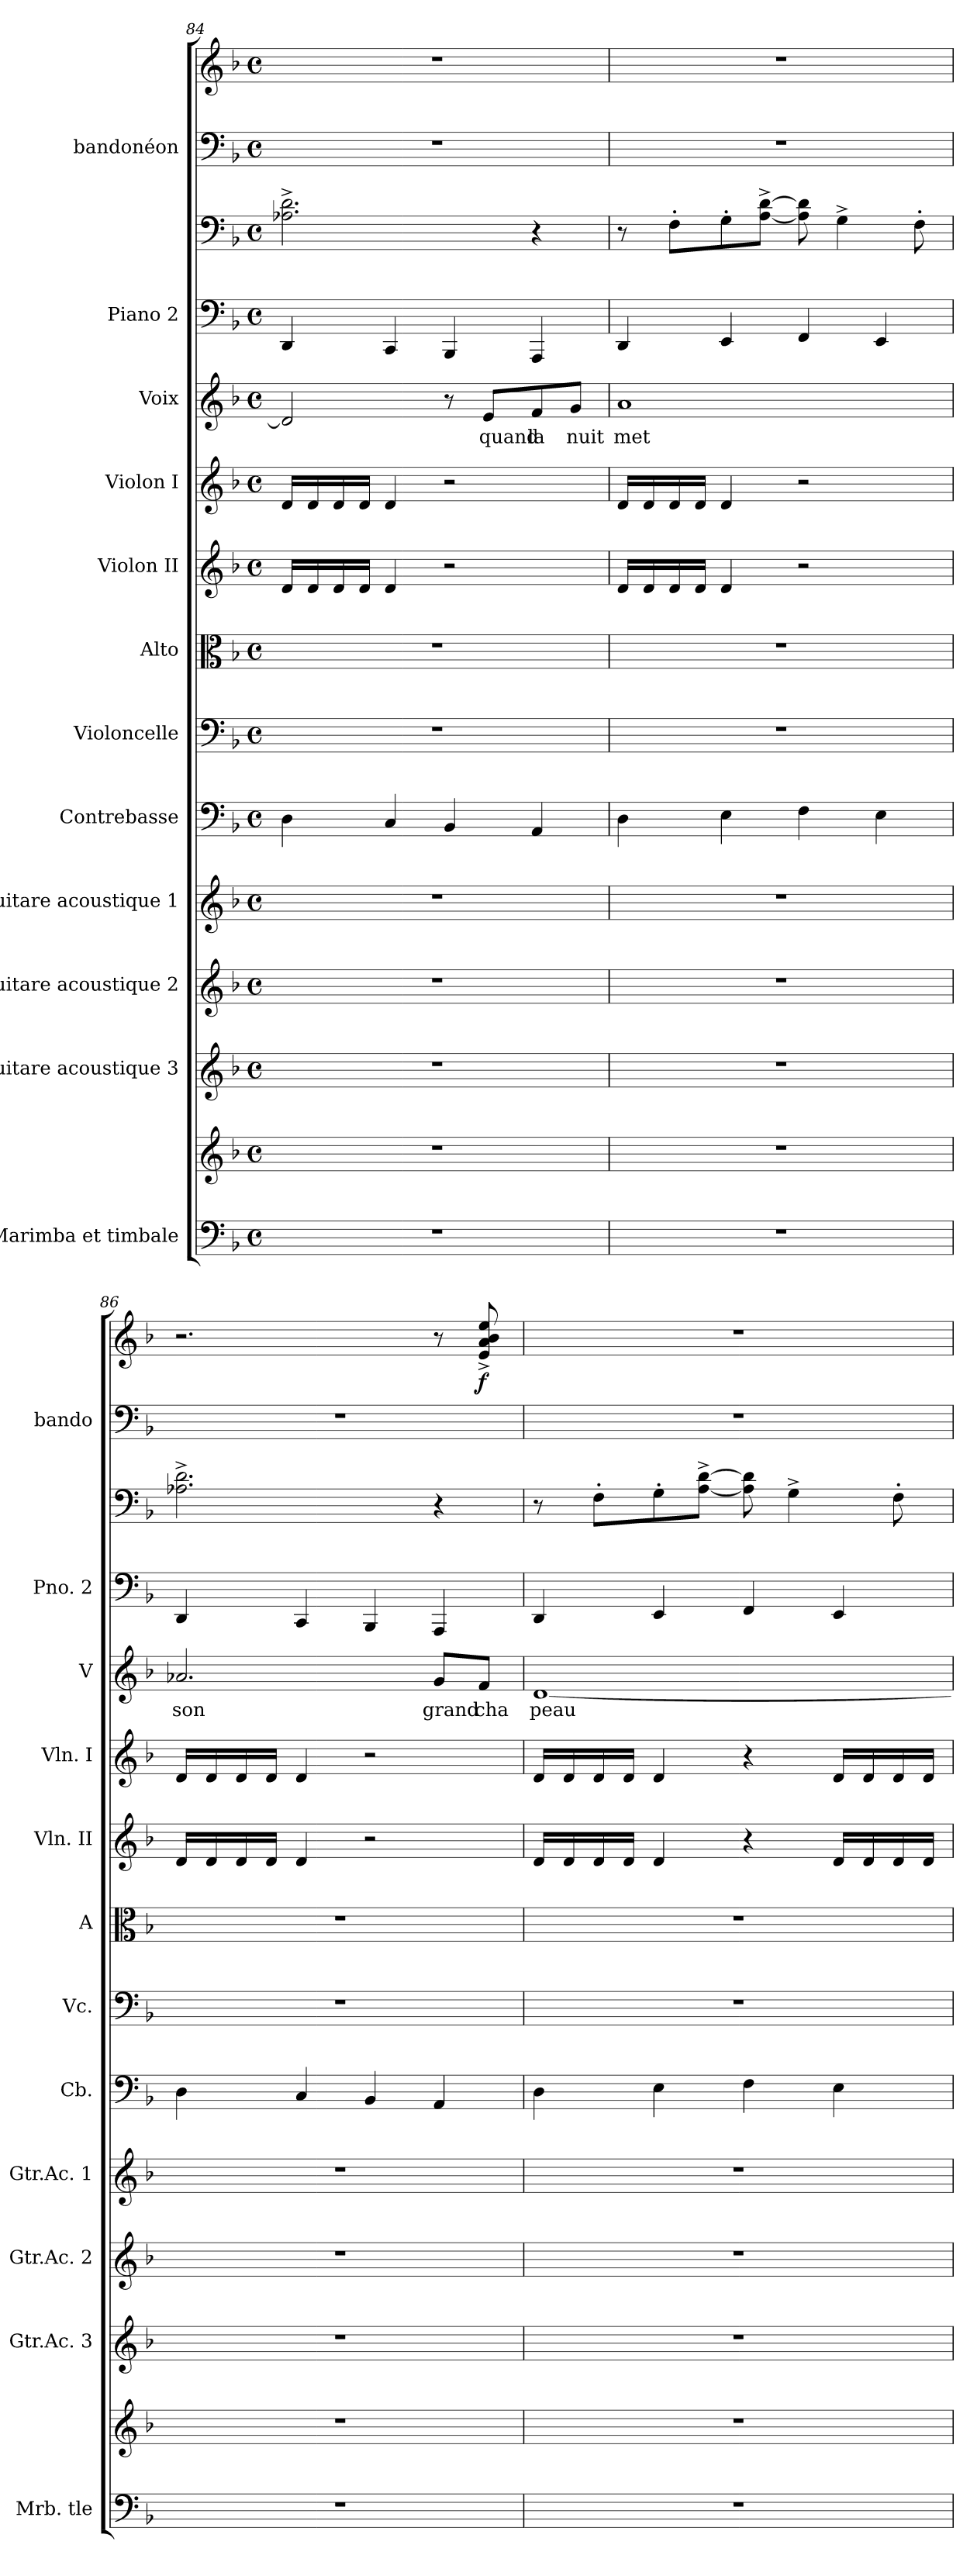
**kern	**kern	**kern	**kern	**kern	**kern	**kern	**kern	**kern	**kern	**kern	**text	**kern	**kern	**kern	**kern	**dynam
*part12	*part12	*part11	*part10	*part9	*part8	*part7	*part6	*part5	*part4	*part3	*part3	*part2	*part2	*part1	*part1	*part1
*staff15	*staff14	*staff13	*staff12	*staff11	*staff10	*staff9	*staff8	*staff7	*staff6	*staff5	*staff5	*staff4	*staff3	*staff2	*staff1	*staff1/2
*I"Marimba et timbale	*	*I"Guitare acoustique 3	*I"Guitare acoustique 2	*I"Guitare acoustique 1	*I"Contrebasse	*I"Violoncelle	*I"Alto	*I"Violon II	*I"Violon I	*I"Voix	*	*I"Piano 2	*	*I"bandonéon	*	*
*I'Mrb. tle	*	*I'Gtr.Ac. 3	*I'Gtr.Ac. 2	*I'Gtr.Ac. 1	*I'Cb.	*I'Vc.	*I'A	*I'Vln. II	*I'Vln. I	*I'V	*	*I'Pno. 2	*	*I'bando	*	*
*clefF4	*clefG2	*clefG2	*clefG2	*clefG2	*clefF4	*clefF4	*clefC3	*clefG2	*clefG2	*clefG2	*	*clefF4	*clefF4	*clefF4	*clefG2	*
*	*	*ITrd7c12	*ITrd7c12	*ITrd7c12	*ITrd7c12	*	*	*	*	*	*	*	*	*	*	*
*k[b-]	*k[b-]	*k[b-]	*k[b-]	*k[b-]	*k[b-]	*k[b-]	*k[b-]	*k[b-]	*k[b-]	*k[b-]	*	*k[b-]	*k[b-]	*k[b-]	*k[b-]	*
*d:	*d:	*d:	*d:	*d:	*d:	*d:	*d:	*d:	*d:	*d:	*	*d:	*d:	*d:	*d:	*
*M4/4	*M4/4	*M4/4	*M4/4	*M4/4	*M4/4	*M4/4	*M4/4	*M4/4	*M4/4	*M4/4	*	*M4/4	*M4/4	*M4/4	*M4/4	*
*met(c)	*met(c)	*met(c)	*met(c)	*met(c)	*met(c)	*met(c)	*met(c)	*met(c)	*met(c)	*met(c)	*	*met(c)	*met(c)	*met(c)	*met(c)	*
=84	=84	=84	=84	=84	=84	=84	=84	=84	=84	=84	=84	=84	=84	=84	=84	=84
1r	1r	1r	1r	1r	4DD\	1r	1r	16d/LL	16d/LL	2d/]	.	4DD/	2.A-X\^> 2.d\^>	1r	1r	.
.	.	.	.	.	.	.	.	16d/	16d/	.	.	.	.	.	.	.
.	.	.	.	.	.	.	.	16d/	16d/	.	.	.	.	.	.	.
.	.	.	.	.	.	.	.	16d/JJ	16d/JJ	.	.	.	.	.	.	.
.	.	.	.	.	4CC/	.	.	4d/	4d/	.	.	4CC/	.	.	.	.
.	.	.	.	.	4BBB-/	.	.	2r	2r	8r	.	4BBB-/	.	.	.	.
!	!	!	!	!	!	!	!	!	!	!	!LO:LY:b	!	!	!	!	!
.	.	.	.	.	.	.	.	.	.	8e/L	quand	.	.	.	.	.
!	!	!	!	!	!	!	!	!	!	!	!LO:LY:b	!	!	!	!	!
.	.	.	.	.	4AAA/	.	.	.	.	8f/	la	4AAA/	4r	.	.	.
!	!	!	!	!	!	!	!	!	!	!	!LO:LY:b	!	!	!	!	!
.	.	.	.	.	.	.	.	.	.	8g/J	nuit	.	.	.	.	.
!!LO:LB:g=z
=85	=85	=85	=85	=85	=85	=85	=85	=85	=85	=85	=85	=85	=85	=85	=85	=85
!	!	!	!	!	!	!	!	!	!	!	!LO:LY:b	!	!	!	!	!
1r	1r	1r	1r	1r	4DD\	1r	1r	16d/LL	16d/LL	1a	met	4DD/	8r	1r	1r	.
.	.	.	.	.	.	.	.	16d/	16d/	.	.	.	.	.	.	.
.	.	.	.	.	.	.	.	16d/	16d/	.	.	.	8F'>\L	.	.	.
.	.	.	.	.	.	.	.	16d/JJ	16d/JJ	.	.	.	.	.	.	.
.	.	.	.	.	4EE\	.	.	4d/	4d/	.	.	4EE/	8G'>\	.	.	.
.	.	.	.	.	.	.	.	.	.	.	.	.	[8A\^> [8d\^>J	.	.	.
.	.	.	.	.	4FF\	.	.	2r	2r	.	.	4FF/	8A\] 8d\]	.	.	.
.	.	.	.	.	.	.	.	.	.	.	.	.	4G^>\	.	.	.
.	.	.	.	.	4EE\	.	.	.	.	.	.	4EE/	.	.	.	.
.	.	.	.	.	.	.	.	.	.	.	.	.	8F'>\	.	.	.
=86	=86	=86	=86	=86	=86	=86	=86	=86	=86	=86	=86	=86	=86	=86	=86	=86
!	!	!	!	!	!	!	!	!	!	!	!LO:LY:b	!	!	!	!	!
1r	1r	1r	1r	1r	4DD\	1r	1r	16d/LL	16d/LL	2.a-X/	son	4DD/	2.A-X\^> 2.d\^>	1r	2.r	.
.	.	.	.	.	.	.	.	16d/	16d/	.	.	.	.	.	.	.
.	.	.	.	.	.	.	.	16d/	16d/	.	.	.	.	.	.	.
.	.	.	.	.	.	.	.	16d/JJ	16d/JJ	.	.	.	.	.	.	.
.	.	.	.	.	4CC/	.	.	4d/	4d/	.	.	4CC/	.	.	.	.
.	.	.	.	.	4BBB-/	.	.	2r	2r	.	.	4BBB-/	.	.	.	.
!	!	!	!	!	!	!	!	!	!	!	!LO:LY:b	!	!	!	!	!
.	.	.	.	.	4AAA/	.	.	.	.	8g/L	grand	4AAA/	4r	.	8r	.
!	!	!	!	!	!	!	!	!	!	!	!LO:LY:b	!	!	!	!	!LO:DY:b
.	.	.	.	.	.	.	.	.	.	8f/J	cha	.	.	.	8e/^<Z 8a/^<Z 8b-/^<Z 8ee/^<Z	f
=87	=87	=87	=87	=87	=87	=87	=87	=87	=87	=87	=87	=87	=87	=87	=87	=87
!	!	!	!	!	!	!	!	!	!	!	!LO:LY:b	!	!	!	!	!
1r	1r	1r	1r	1r	4DD\	1r	1r	16d/LL	16d/LL	[1d	peau	4DD/	8r	1r	1r	.
.	.	.	.	.	.	.	.	16d/	16d/	.	.	.	.	.	.	.
.	.	.	.	.	.	.	.	16d/	16d/	.	.	.	8F'>\L	.	.	.
.	.	.	.	.	.	.	.	16d/JJ	16d/JJ	.	.	.	.	.	.	.
.	.	.	.	.	4EE\	.	.	4d/	4d/	.	.	4EE/	8G'>\	.	.	.
.	.	.	.	.	.	.	.	.	.	.	.	.	[8A\^> [8d\^>J	.	.	.
.	.	.	.	.	4FF\	.	.	4r	4r	.	.	4FF/	8A\] 8d\]	.	.	.
.	.	.	.	.	.	.	.	.	.	.	.	.	4G^>\	.	.	.
.	.	.	.	.	4EE\	.	.	16d/LL	16d/LL	.	.	4EE/	.	.	.	.
.	.	.	.	.	.	.	.	16d/	16d/	.	.	.	.	.	.	.
.	.	.	.	.	.	.	.	16d/	16d/	.	.	.	8F'>\	.	.	.
.	.	.	.	.	.	.	.	16d/JJ	16d/JJ	.	.	.	.	.	.	.
=	=	=	=	=	=	=	=	=	=	=	=	=	=	=	=	=
*-	*-	*-	*-	*-	*-	*-	*-	*-	*-	*-	*-	*-	*-	*-	*-	*-
